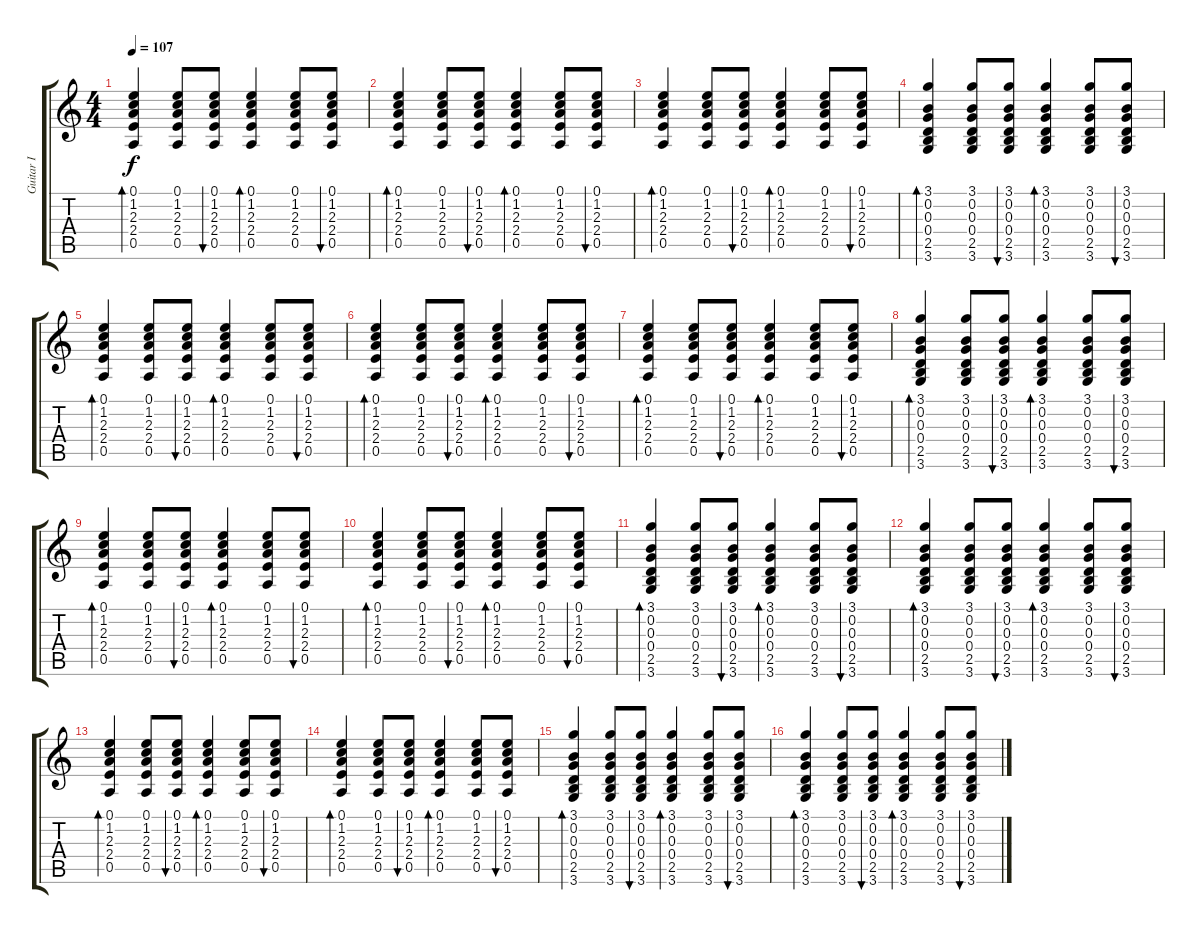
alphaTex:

\track ("Guitar I" "Guitar I") {instrument electricguitarclean}
\staff {score tabs}
\tuning (E4 B3 G3 D3 A2 E2) {hide}
\ts (4 4)
\tempo 107
\clef g2
\ks c
(0.1 1.2 2.3 2.4 0.5).4{bd 30 dy f} (0.1 1.2 2.3 2.4 0.5).8 (0.1 1.2 2.3 2.4 0.5).8{bu 60} (0.1 1.2 2.3 2.4 0.5).4{bd 30} (0.1 1.2 2.3 2.4 0.5).8 (0.1 1.2 2.3 2.4 0.5).8{bu 60} |
(0.1 1.2 2.3 2.4 0.5).4{bd 30} (0.1 1.2 2.3 2.4 0.5).8 (0.1 1.2 2.3 2.4 0.5).8{bu 60} (0.1 1.2 2.3 2.4 0.5).4{bd 30} (0.1 1.2 2.3 2.4 0.5).8 (0.1 1.2 2.3 2.4 0.5).8{bu 60} |
(0.1 1.2 2.3 2.4 0.5).4{bd 30} (0.1 1.2 2.3 2.4 0.5).8 (0.1 1.2 2.3 2.4 0.5).8{bu 60} (0.1 1.2 2.3 2.4 0.5).4{bd 30} (0.1 1.2 2.3 2.4 0.5).8 (0.1 1.2 2.3 2.4 0.5).8{bu 60} |
(3.1 0.2 0.3 0.4 2.5 3.6).4{bd 30} (3.1 0.2 0.3 0.4 2.5 3.6).8 (3.1 0.2 0.3 0.4 2.5 3.6).8{bu 60} (3.1 0.2 0.3 0.4 2.5 3.6).4{bd 30} (3.1 0.2 0.3 0.4 2.5 3.6).8 (3.1 0.2 0.3 0.4 2.5 3.6).8{bu 60} |
(0.1 1.2 2.3 2.4 0.5).4{bd 30} (0.1 1.2 2.3 2.4 0.5).8 (0.1 1.2 2.3 2.4 0.5).8{bu 60} (0.1 1.2 2.3 2.4 0.5).4{bd 30} (0.1 1.2 2.3 2.4 0.5).8 (0.1 1.2 2.3 2.4 0.5).8{bu 60} |
(0.1 1.2 2.3 2.4 0.5).4{bd 30} (0.1 1.2 2.3 2.4 0.5).8 (0.1 1.2 2.3 2.4 0.5).8{bu 60} (0.1 1.2 2.3 2.4 0.5).4{bd 30} (0.1 1.2 2.3 2.4 0.5).8 (0.1 1.2 2.3 2.4 0.5).8{bu 60} |
(0.1 1.2 2.3 2.4 0.5).4{bd 30} (0.1 1.2 2.3 2.4 0.5).8 (0.1 1.2 2.3 2.4 0.5).8{bu 60} (0.1 1.2 2.3 2.4 0.5).4{bd 30} (0.1 1.2 2.3 2.4 0.5).8 (0.1 1.2 2.3 2.4 0.5).8{bu 60} |
(3.1 0.2 0.3 0.4 2.5 3.6).4{bd 30} (3.1 0.2 0.3 0.4 2.5 3.6).8 (3.1 0.2 0.3 0.4 2.5 3.6).8{bu 60} (3.1 0.2 0.3 0.4 2.5 3.6).4{bd 30} (3.1 0.2 0.3 0.4 2.5 3.6).8 (3.1 0.2 0.3 0.4 2.5 3.6).8{bu 60} |
(0.1 1.2 2.3 2.4 0.5).4{bd 30} (0.1 1.2 2.3 2.4 0.5).8 (0.1 1.2 2.3 2.4 0.5).8{bu 60} (0.1 1.2 2.3 2.4 0.5).4{bd 30} (0.1 1.2 2.3 2.4 0.5).8 (0.1 1.2 2.3 2.4 0.5).8{bu 60} |
(0.1 1.2 2.3 2.4 0.5).4{bd 30} (0.1 1.2 2.3 2.4 0.5).8 (0.1 1.2 2.3 2.4 0.5).8{bu 60} (0.1 1.2 2.3 2.4 0.5).4{bd 30} (0.1 1.2 2.3 2.4 0.5).8 (0.1 1.2 2.3 2.4 0.5).8{bu 60} |
(3.1 0.2 0.3 0.4 2.5 3.6).4{bd 30} (3.1 0.2 0.3 0.4 2.5 3.6).8 (3.1 0.2 0.3 0.4 2.5 3.6).8{bu 60} (3.1 0.2 0.3 0.4 2.5 3.6).4{bd 30} (3.1 0.2 0.3 0.4 2.5 3.6).8 (3.1 0.2 0.3 0.4 2.5 3.6).8{bu 60} |
(3.1 0.2 0.3 0.4 2.5 3.6).4{bd 30} (3.1 0.2 0.3 0.4 2.5 3.6).8 (3.1 0.2 0.3 0.4 2.5 3.6).8{bu 60} (3.1 0.2 0.3 0.4 2.5 3.6).4{bd 30} (3.1 0.2 0.3 0.4 2.5 3.6).8 (3.1 0.2 0.3 0.4 2.5 3.6).8{bu 60} |
(0.1 1.2 2.3 2.4 0.5).4{bd 30} (0.1 1.2 2.3 2.4 0.5).8 (0.1 1.2 2.3 2.4 0.5).8{bu 60} (0.1 1.2 2.3 2.4 0.5).4{bd 30} (0.1 1.2 2.3 2.4 0.5).8 (0.1 1.2 2.3 2.4 0.5).8{bu 60} |
(0.1 1.2 2.3 2.4 0.5).4{bd 30} (0.1 1.2 2.3 2.4 0.5).8 (0.1 1.2 2.3 2.4 0.5).8{bu 60} (0.1 1.2 2.3 2.4 0.5).4{bd 30} (0.1 1.2 2.3 2.4 0.5).8 (0.1 1.2 2.3 2.4 0.5).8{bu 60} |
(3.1 0.2 0.3 0.4 2.5 3.6).4{bd 30} (3.1 0.2 0.3 0.4 2.5 3.6).8 (3.1 0.2 0.3 0.4 2.5 3.6).8{bu 60} (3.1 0.2 0.3 0.4 2.5 3.6).4{bd 30} (3.1 0.2 0.3 0.4 2.5 3.6).8 (3.1 0.2 0.3 0.4 2.5 3.6).8{bu 60} |
(3.1 0.2 0.3 0.4 2.5 3.6).4{bd 30} (3.1 0.2 0.3 0.4 2.5 3.6).8 (3.1 0.2 0.3 0.4 2.5 3.6).8{bu 60} (3.1 0.2 0.3 0.4 2.5 3.6).4{bd 30} (3.1 0.2 0.3 0.4 2.5 3.6).8 (3.1 0.2 0.3 0.4 2.5 3.6).8{bu 60}
